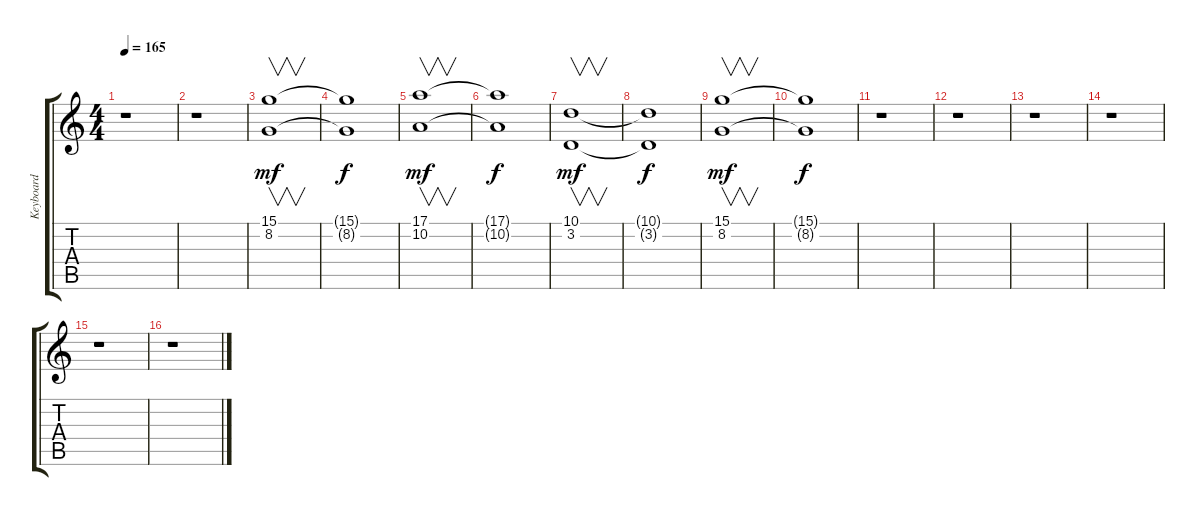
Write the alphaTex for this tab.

\track ("Keyboard" "Keyboard") {instrument pad4choir}
\staff {score tabs}
\tuning (E4 B3 G3 D3 A2 E2) {hide}
\ts (4 4)
\tempo 165
\clef g2
\ks c
r.1{dy f} |
r.1 |
(15.1 8.2).1{v dy mf} |
(15.1{t} 8.2{t}).1{dy f} |
(17.1 10.2).1{v dy mf} |
(17.1{t} 10.2{t}).1{dy f} |
(10.1 3.2).1{v dy mf} |
(10.1{t} 3.2{t}).1{dy f} |
(15.1 8.2).1{v dy mf} |
(15.1{t} 8.2{t}).1{dy f} |
r.1 |
r.1 |
r.1 |
r.1 |
r.1 |
r.1
